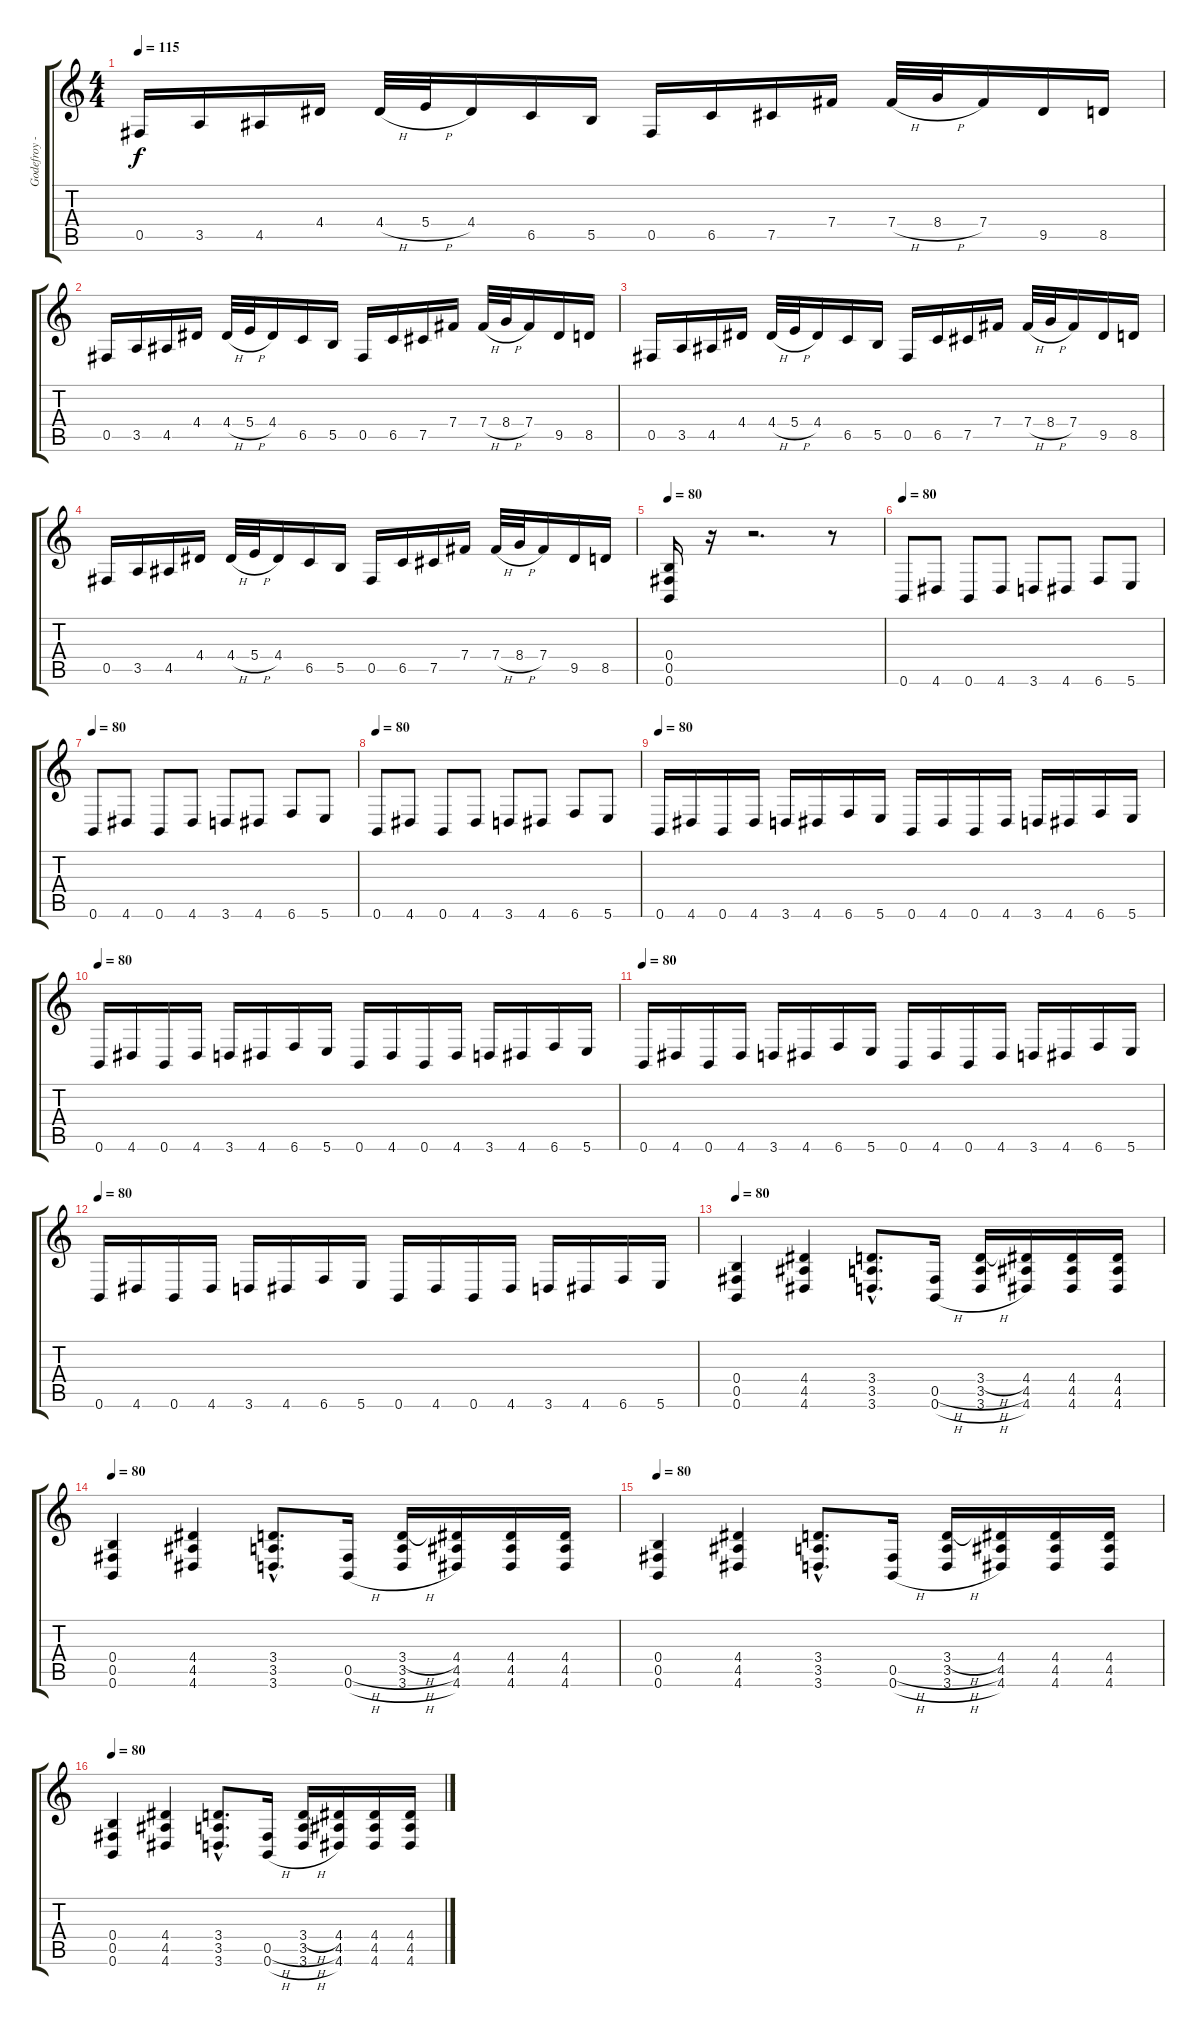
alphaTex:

\track ("Godefroy - Guitar" "Godefroy -") {instrument overdrivenguitar}
\staff {score tabs}
\tuning (Db4 Ab3 E3 B2 Gb2 B1) {hide}
\ts (4 4)
\tempo 115
\clef g2
\ks c
0.5.16{dy f} 3.5.16 4.5.16 4.4.16 4.4{h}.32 5.4{h}.32 4.4.16 6.5.16 5.5.16 0.5.16 6.5.16 7.5.16 7.4.16 7.4{h}.32 8.4{h}.32 7.4.16 9.5.16 8.5.16 |
0.5.16 3.5.16 4.5.16 4.4.16 4.4{h}.32 5.4{h}.32 4.4.16 6.5.16 5.5.16 0.5.16 6.5.16 7.5.16 7.4.16 7.4{h}.32 8.4{h}.32 7.4.16 9.5.16 8.5.16 |
0.5.16 3.5.16 4.5.16 4.4.16 4.4{h}.32 5.4{h}.32 4.4.16 6.5.16 5.5.16 0.5.16 6.5.16 7.5.16 7.4.16 7.4{h}.32 8.4{h}.32 7.4.16 9.5.16 8.5.16 |
0.5.16 3.5.16 4.5.16 4.4.16 4.4{h}.32 5.4{h}.32 4.4.16 6.5.16 5.5.16 0.5.16 6.5.16 7.5.16 7.4.16 7.4{h}.32 8.4{h}.32 7.4.16 9.5.16 8.5.16 |
\tempo 80
(0.4 0.5 0.6).16 r.16 r.2{d} r.8 |
\tempo 80
0.6.8 4.6.8 0.6.8 4.6.8 3.6.8 4.6.8 6.6.8 5.6.8 |
\tempo 80
0.6.8 4.6.8 0.6.8 4.6.8 3.6.8 4.6.8 6.6.8 5.6.8 |
\tempo 80
0.6.8 4.6.8 0.6.8 4.6.8 3.6.8 4.6.8 6.6.8 5.6.8 |
\tempo 80
0.6.16 4.6.16 0.6.16 4.6.16 3.6.16 4.6.16 6.6.16 5.6.16 0.6.16 4.6.16 0.6.16 4.6.16 3.6.16 4.6.16 6.6.16 5.6.16 |
\tempo 80
0.6.16 4.6.16 0.6.16 4.6.16 3.6.16 4.6.16 6.6.16 5.6.16 0.6.16 4.6.16 0.6.16 4.6.16 3.6.16 4.6.16 6.6.16 5.6.16 |
\tempo 80
0.6.16 4.6.16 0.6.16 4.6.16 3.6.16 4.6.16 6.6.16 5.6.16 0.6.16 4.6.16 0.6.16 4.6.16 3.6.16 4.6.16 6.6.16 5.6.16 |
\tempo 80
0.6.16 4.6.16 0.6.16 4.6.16 3.6.16 4.6.16 6.6.16 5.6.16 0.6.16 4.6.16 0.6.16 4.6.16 3.6.16 4.6.16 6.6.16 5.6.16 |
\tempo 80
(0.4 0.5 0.6).4 (4.4 4.5 4.6).4 (3.4{hac} 3.5{hac} 3.6{hac}).8{d} (0.5{h} 0.6{h}).16 (3.4{h} 3.5{h} 3.6{h}).16 (4.4 4.5 4.6).16 (4.4 4.5 4.6).16 (4.4 4.5 4.6).16 |
\tempo 80
(0.4 0.5 0.6).4 (4.4 4.5 4.6).4 (3.4{hac} 3.5{hac} 3.6{hac}).8{d} (0.5{h} 0.6{h}).16 (3.4{h} 3.5{h} 3.6{h}).16 (4.4 4.5 4.6).16 (4.4 4.5 4.6).16 (4.4 4.5 4.6).16 |
\tempo 80
(0.4 0.5 0.6).4 (4.4 4.5 4.6).4 (3.4{hac} 3.5{hac} 3.6{hac}).8{d} (0.5{h} 0.6{h}).16 (3.4{h} 3.5{h} 3.6{h}).16 (4.4 4.5 4.6).16 (4.4 4.5 4.6).16 (4.4 4.5 4.6).16 |
\tempo 80
(0.4 0.5 0.6).4 (4.4 4.5 4.6).4 (3.4{hac} 3.5{hac} 3.6{hac}).8{d} (0.5{h} 0.6{h}).16 (3.4{h} 3.5{h} 3.6{h}).16 (4.4 4.5 4.6).16 (4.4 4.5 4.6).16 (4.4 4.5 4.6).16
